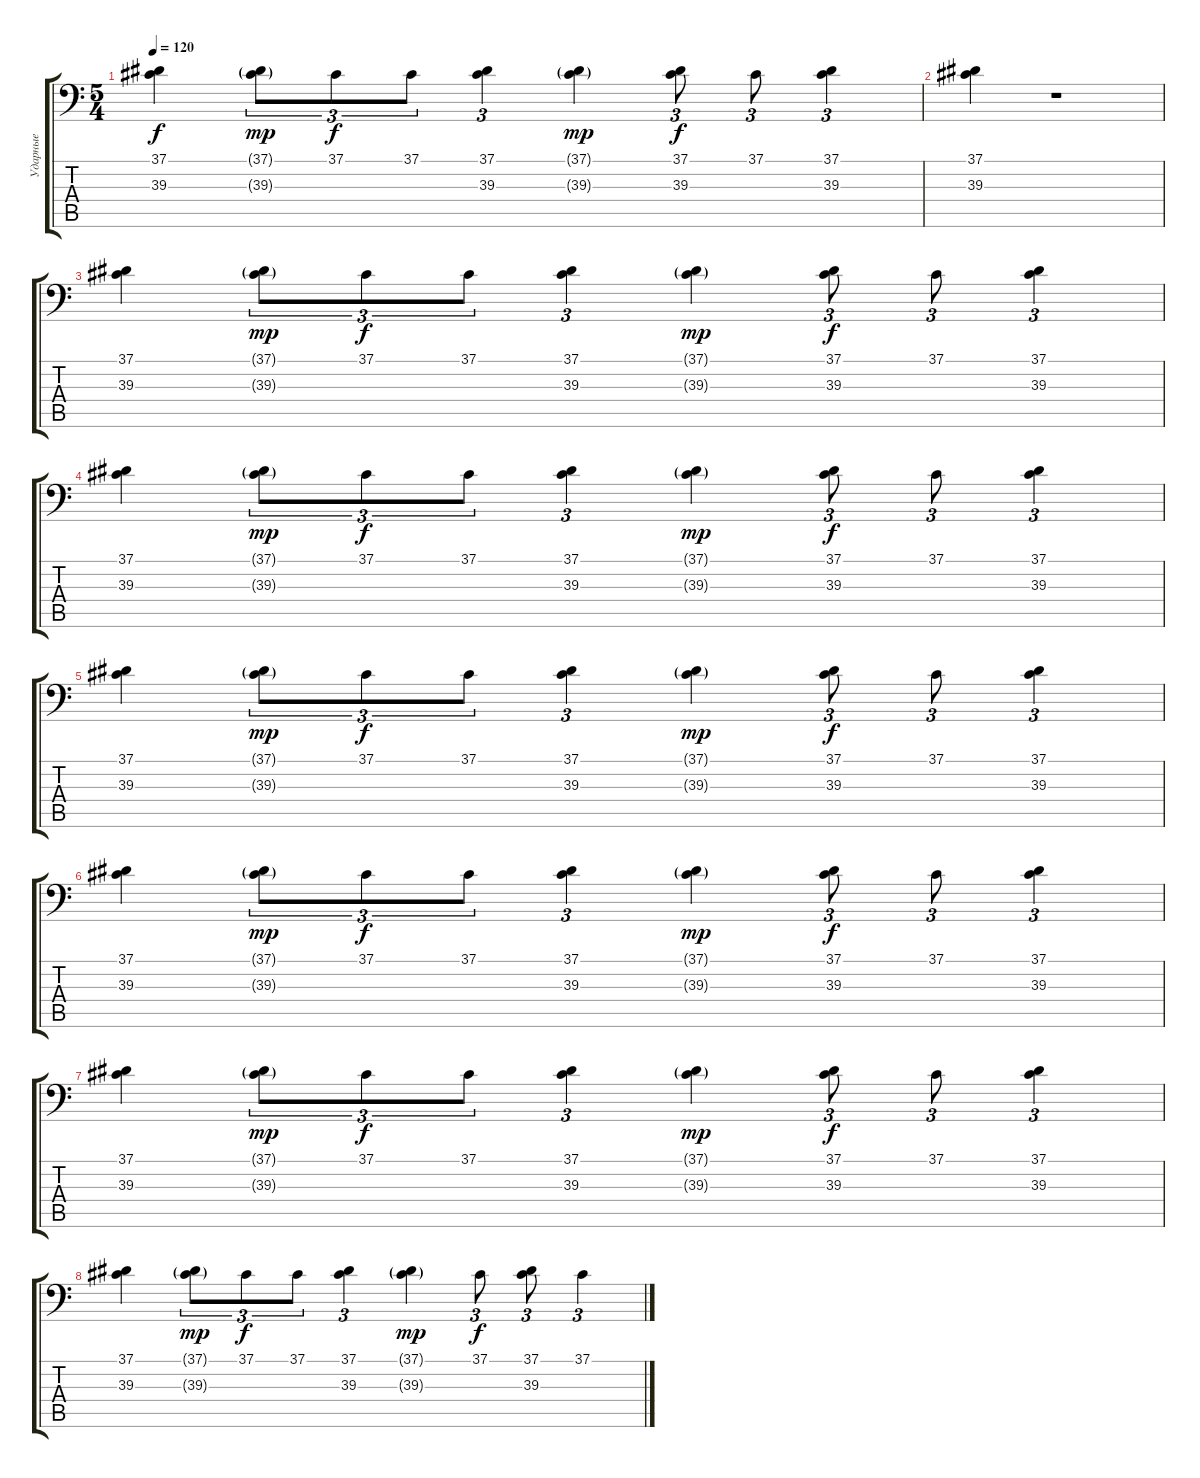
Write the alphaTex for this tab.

\track ("Ударные" "Ударные") {instrument acousticgrandpiano}
\staff {score tabs}
\tuning (C-1 C-1 C-1 C-1 C-1 C-1) {hide}
\ts (5 4)
\tempo 120
\clef f4
\ks c
(37.1 39.3).4{dy f} (37.1{g} 39.3{g}).8{tu (3 2) dy mp} 37.1.8{tu (3 2) dy f} 37.1.8{tu (3 2)} (37.1 39.3).4{tu (3 2)} (37.1{g} 39.3{g}).4{dy mp} (37.1 39.3).8{tu (3 2) dy f} 37.1.8{tu (3 2)} (37.1 39.3).4{tu (3 2)} |
(37.1 39.3).4 r.1 |
(37.1 39.3).4 (37.1{g} 39.3{g}).8{tu (3 2) dy mp} 37.1.8{tu (3 2) dy f} 37.1.8{tu (3 2)} (37.1 39.3).4{tu (3 2)} (37.1{g} 39.3{g}).4{dy mp} (37.1 39.3).8{tu (3 2) dy f} 37.1.8{tu (3 2)} (37.1 39.3).4{tu (3 2)} |
(37.1 39.3).4 (37.1{g} 39.3{g}).8{tu (3 2) dy mp} 37.1.8{tu (3 2) dy f} 37.1.8{tu (3 2)} (37.1 39.3).4{tu (3 2)} (37.1{g} 39.3{g}).4{dy mp} (37.1 39.3).8{tu (3 2) dy f} 37.1.8{tu (3 2)} (37.1 39.3).4{tu (3 2)} |
(37.1 39.3).4 (37.1{g} 39.3{g}).8{tu (3 2) dy mp} 37.1.8{tu (3 2) dy f} 37.1.8{tu (3 2)} (37.1 39.3).4{tu (3 2)} (37.1{g} 39.3{g}).4{dy mp} (37.1 39.3).8{tu (3 2) dy f} 37.1.8{tu (3 2)} (37.1 39.3).4{tu (3 2)} |
(37.1 39.3).4 (37.1{g} 39.3{g}).8{tu (3 2) dy mp} 37.1.8{tu (3 2) dy f} 37.1.8{tu (3 2)} (37.1 39.3).4{tu (3 2)} (37.1{g} 39.3{g}).4{dy mp} (37.1 39.3).8{tu (3 2) dy f} 37.1.8{tu (3 2)} (37.1 39.3).4{tu (3 2)} |
(37.1 39.3).4 (37.1{g} 39.3{g}).8{tu (3 2) dy mp} 37.1.8{tu (3 2) dy f} 37.1.8{tu (3 2)} (37.1 39.3).4{tu (3 2)} (37.1{g} 39.3{g}).4{dy mp} (37.1 39.3).8{tu (3 2) dy f} 37.1.8{tu (3 2)} (37.1 39.3).4{tu (3 2)} |
(37.1 39.3).4 (37.1{g} 39.3{g}).8{tu (3 2) dy mp} 37.1.8{tu (3 2) dy f} 37.1.8{tu (3 2)} (37.1 39.3).4{tu (3 2)} (37.1{g} 39.3{g}).4{dy mp} 37.1.8{tu (3 2) dy f} (37.1 39.3).8{tu (3 2)} 37.1.4{tu (3 2)}
